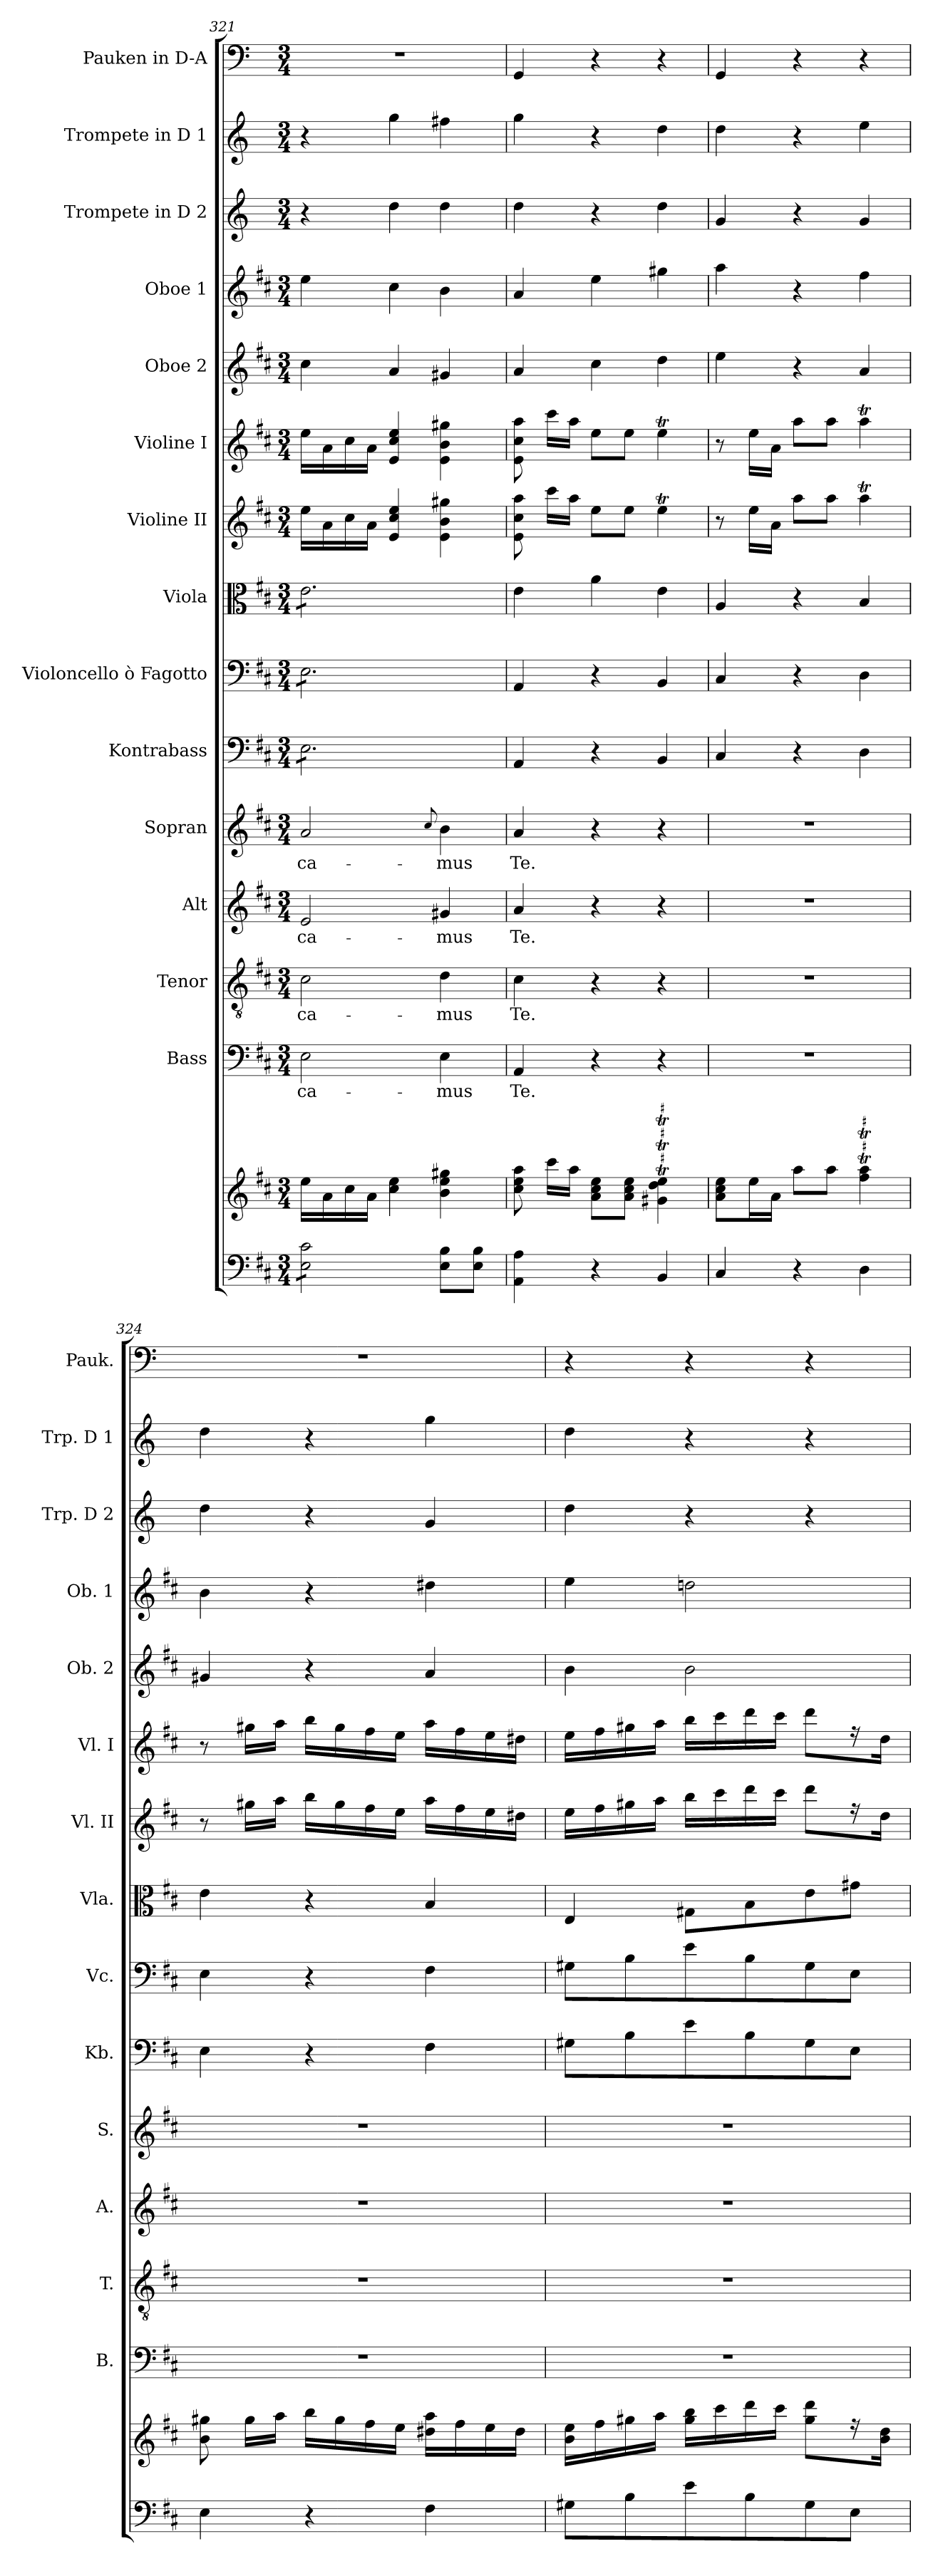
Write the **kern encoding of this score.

**kern	**kern	**kern	**text	**kern	**text	**kern	**text	**kern	**text	**kern	**kern	**kern	**kern	**kern	**kern	**kern	**kern	**kern	**kern
*part15	*part15	*part14	*part14	*part13	*part13	*part12	*part12	*part11	*part11	*part10	*part9	*part8	*part7	*part6	*part5	*part4	*part3	*part2	*part1
*staff16	*staff15	*staff14	*staff14	*staff13	*staff13	*staff12	*staff12	*staff11	*staff11	*staff10	*staff9	*staff8	*staff7	*staff6	*staff5	*staff4	*staff3	*staff2	*staff1
*	*	*I"Bass	*	*I"Tenor	*	*I"Alt	*	*I"Sopran	*	*I"Kontrabass	*I"Violoncello ò Fagotto	*I"Viola	*I"Violine II	*I"Violine I	*I"Oboe 2	*I"Oboe 1	*I"Trompete in D 2	*I"Trompete in D 1	*I"Pauken in D-A
*	*	*I'B.	*	*I'T.	*	*I'A.	*	*I'S.	*	*I'Kb.	*I'Vc.	*I'Vla.	*I'Vl. II	*I'Vl. I	*I'Ob. 2	*I'Ob. 1	*I'Trp. D 2	*I'Trp. D 1	*I'Pauk.
!!LO:PB:g=z
*clefF4	*clefG2	*clefF4	*	*clefGv2	*	*clefG2	*	*clefG2	*	*clefF4	*clefF4	*clefC3	*clefG2	*clefG2	*clefG2	*clefG2	*clefG2	*clefG2	*clefF4
*	*	*	*	*	*	*	*	*	*	*ITrd7c12	*	*	*	*	*	*	*ITrd-1c-2	*ITrd-1c-2	*ITrd-1c-2
*k[f#c#]	*k[f#c#]	*k[f#c#]	*	*k[f#c#]	*	*k[f#c#]	*	*k[f#c#]	*	*k[f#c#]	*k[f#c#]	*k[f#c#]	*k[f#c#]	*k[f#c#]	*k[f#c#]	*k[f#c#]	*k[f#c#]	*k[f#c#]	*k[f#c#]
*D:	*D:	*D:	*	*D:	*	*D:	*	*D:	*	*D:	*D:	*D:	*D:	*D:	*D:	*D:	*D:	*D:	*D:
*M3/4	*M3/4	*M3/4	*	*M3/4	*	*M3/4	*	*M3/4	*	*M3/4	*M3/4	*M3/4	*M3/4	*M3/4	*M3/4	*M3/4	*M3/4	*M3/4	*M3/4
=321	=321	=321	=321	=321	=321	=321	=321	=321	=321	=321	=321	=321	=321	=321	=321	=321	=321	=321	=321
!	!	!	!LO:LY:b	!	!LO:LY:b	!	!LO:LY:b	!	!LO:LY:b	!	!	!	!	!	!	!	!	!	!
*tremolo	*	*	*	*	*	*	*	*	*	*	*	*	*	*	*	*	*	*	*
*	*	*	*	*	*	*	*	*	*	*tremolo	*	*	*	*	*	*	*	*	*
*	*	*	*	*	*	*	*	*	*	*	*tremolo	*	*	*	*	*	*	*	*
*	*	*	*	*	*	*	*	*	*	*	*	*tremolo	*	*	*	*	*	*	*
8E\ 8c#\L	16ee\LL	2E\	-ca-	2c#\	-ca-	2e/	-ca-	2a/	-ca-	8EE\L	8E\L	8e\L	16ee\LL	16ee\LL	4cc#\	4ee\	4r	4r	2.r
.	16a\	.	.	.	.	.	.	.	.	.	.	.	16a\	16a\	.	.	.	.	.
8E\ 8c#\	16cc#\	.	.	.	.	.	.	.	.	8EE\	8E\	8e\	16cc#\	16cc#\	.	.	.	.	.
.	16a\JJ	.	.	.	.	.	.	.	.	.	.	.	16a\JJ	16a\JJ	.	.	.	.	.
8E\ 8c#\	4cc#\ 4ee\	.	.	.	.	.	.	.	.	8EE\	8E\	8e\	4e/ 4cc#/ 4ee/	4e/ 4cc#/ 4ee/	4a/	4cc#\	4ee\	4aa\	.
8E\ 8c#\J	.	.	.	.	.	.	.	.	.	8EE\	8E\	8e\	.	.	.	.	.	.	.
*Xtremolo	*	*	*	*	*	*	*	*	*	*	*	*	*	*	*	*	*	*	*
.	.	.	.	.	.	.	.	8qqcc#/	.	.	.	.	.	.	.	.	.	.	.
!	!	!	!LO:LY:b	!	!LO:LY:b	!	!LO:LY:b	!	!LO:LY:b	!	!	!	!	!	!	!	!	!	!
8E\ 8B\L	4b\ 4ee\ 4gg#X\	4E\	-mus	4d\	-mus	4g#X/	-mus	4b\	-mus	8EE\	8E\	8e\	4e\ 4b\ 4gg#X\	4e\ 4b\ 4gg#X\	4g#X/	4b\	4ee\	4gg#X\	.
8E\ 8B\J	.	.	.	.	.	.	.	.	.	8EE\J	8E\J	8e\J	.	.	.	.	.	.	.
*	*	*	*	*	*	*	*	*	*	*	*	*Xtremolo	*	*	*	*	*	*	*
*	*	*	*	*	*	*	*	*	*	*	*Xtremolo	*	*	*	*	*	*	*	*
*	*	*	*	*	*	*	*	*	*	*Xtremolo	*	*	*	*	*	*	*	*	*
=322	=322	=322	=322	=322	=322	=322	=322	=322	=322	=322	=322	=322	=322	=322	=322	=322	=322	=322	=322
!	!	!	!LO:LY:b	!	!LO:LY:b	!	!LO:LY:b	!	!LO:LY:b	!	!	!	!	!	!	!	!	!	!
4AA\ 4A\	8cc#\ 8ee\ 8aa\	4AA/	Te.	4c#\	Te.	4a/	Te.	4a/	Te.	4AAA/	4AA/	4e\	8e\ 8cc#\ 8aa\	8e\ 8cc#\ 8aa\	4a/	4a/	4ee\	4aa\	4AA/
.	16ccc#\LL	.	.	.	.	.	.	.	.	.	.	.	16ccc#\LL	16ccc#\LL	.	.	.	.	.
.	16aa\JJ	.	.	.	.	.	.	.	.	.	.	.	16aa\JJ	16aa\JJ	.	.	.	.	.
4r	8a\ 8cc#\ 8ee\L	4r	.	4r	.	4r	.	4r	.	4r	4r	4a\	8ee\L	8ee\L	4cc#\	4ee\	4r	4r	4r
.	8a\ 8cc#\ 8ee\J	.	.	.	.	.	.	.	.	.	.	.	8ee\J	8ee\J	.	.	.	.	.
4BB/	4g#X\T 4dd\T 4ee\T	4r	.	4r	.	4r	.	4r	.	4BBB/	4BB/	4e\	4eeT\	4eeT\	4dd\	4gg#X\	4ee\	4ee\	4r
=323	=323	=323	=323	=323	=323	=323	=323	=323	=323	=323	=323	=323	=323	=323	=323	=323	=323	=323	=323
4C#/	8a\ 8cc#\ 8ee\L	2.r	.	2.r	.	2.r	.	2.r	.	4CC#/	4C#/	4A/	8r	8r	4ee\	4aa\	4a/	4ee\	4AA/
.	16ee\L	.	.	.	.	.	.	.	.	.	.	.	16ee\LL	16ee\LL	.	.	.	.	.
.	16a\JJ	.	.	.	.	.	.	.	.	.	.	.	16a\JJ	16a\JJ	.	.	.	.	.
4r	8aa\L	.	.	.	.	.	.	.	.	4r	4r	4r	8aa\L	8aa\L	4r	4r	4r	4r	4r
.	8aa\J	.	.	.	.	.	.	.	.	.	.	.	8aa\J	8aa\J	.	.	.	.	.
4D\	4ff#\T 4aa\T	.	.	.	.	.	.	.	.	4DD\	4D\	4B/	4aaT\	4aaT\	4a/	4ff#\	4a/	4ff#\	4r
=324	=324	=324	=324	=324	=324	=324	=324	=324	=324	=324	=324	=324	=324	=324	=324	=324	=324	=324	=324
4E\	8b\ 8gg#X\	2.r	.	2.r	.	2.r	.	2.r	.	4EE\	4E\	4e\	8r	8r	4g#X/	4b\	4ee\	4ee\	2.r
.	16gg#\LL	.	.	.	.	.	.	.	.	.	.	.	16gg#X\LL	16gg#X\LL	.	.	.	.	.
.	16aa\JJ	.	.	.	.	.	.	.	.	.	.	.	16aa\JJ	16aa\JJ	.	.	.	.	.
4r	16bb\LL	.	.	.	.	.	.	.	.	4r	4r	4r	16bb\LL	16bb\LL	4r	4r	4r	4r	.
.	16gg#\	.	.	.	.	.	.	.	.	.	.	.	16gg#\	16gg#\	.	.	.	.	.
.	16ff#\	.	.	.	.	.	.	.	.	.	.	.	16ff#\	16ff#\	.	.	.	.	.
.	16ee\JJ	.	.	.	.	.	.	.	.	.	.	.	16ee\JJ	16ee\JJ	.	.	.	.	.
4F#\	16dd#X\ 16aa\LL	.	.	.	.	.	.	.	.	4FF#\	4F#\	4B/	16aa\LL	16aa\LL	4a/	4dd#X\	4a/	4aa\	.
.	16ff#\	.	.	.	.	.	.	.	.	.	.	.	16ff#\	16ff#\	.	.	.	.	.
.	16ee\	.	.	.	.	.	.	.	.	.	.	.	16ee\	16ee\	.	.	.	.	.
.	16dd#\JJ	.	.	.	.	.	.	.	.	.	.	.	16dd#X\JJ	16dd#X\JJ	.	.	.	.	.
=325	=325	=325	=325	=325	=325	=325	=325	=325	=325	=325	=325	=325	=325	=325	=325	=325	=325	=325	=325
8G#X\L	16b\ 16ee\LL	2.r	.	2.r	.	2.r	.	2.r	.	8GG#X\L	8G#X\L	4E/	16ee\LL	16ee\LL	4b\	4ee\	4ee\	4ee\	4r
.	16ff#\	.	.	.	.	.	.	.	.	.	.	.	16ff#\	16ff#\	.	.	.	.	.
8B\	16gg#X\	.	.	.	.	.	.	.	.	8BB\	8B\	.	16gg#X\	16gg#X\	.	.	.	.	.
.	16aa\JJ	.	.	.	.	.	.	.	.	.	.	.	16aa\JJ	16aa\JJ	.	.	.	.	.
8e\	16gg#\ 16bb\LL	.	.	.	.	.	.	.	.	8E\	8e\	8G#X\L	16bb\LL	16bb\LL	2b\	2ddn\	4r	4r	4r
.	16ccc#\	.	.	.	.	.	.	.	.	.	.	.	16ccc#\	16ccc#\	.	.	.	.	.
8B\	16ddd\	.	.	.	.	.	.	.	.	8BB\	8B\	8B\	16ddd\	16ddd\	.	.	.	.	.
.	16ccc#\JJ	.	.	.	.	.	.	.	.	.	.	.	16ccc#\JJ	16ccc#\JJ	.	.	.	.	.
8G#\	8gg#\ 8ddd\L	.	.	.	.	.	.	.	.	8GG#\	8G#\	8e\	8ddd\L	8ddd\L	.	.	4r	4r	4r
8E\J	16r	.	.	.	.	.	.	.	.	8EE\J	8E\J	8g#X\J	16r	16r	.	.	.	.	.
.	16b\ 16dd\Jk	.	.	.	.	.	.	.	.	.	.	.	16dd\Jk	16dd\Jk	.	.	.	.	.
=	=	=	=	=	=	=	=	=	=	=	=	=	=	=	=	=	=	=	=
*-	*-	*-	*-	*-	*-	*-	*-	*-	*-	*-	*-	*-	*-	*-	*-	*-	*-	*-	*-
